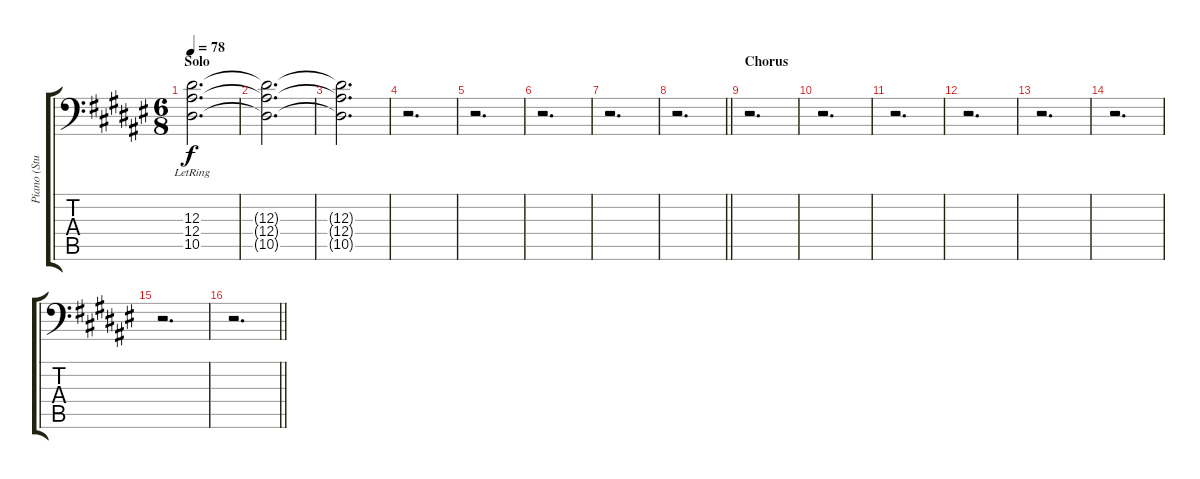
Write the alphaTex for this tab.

\track ("Piano (Studio)" "Piano (Stu") {instrument electricgrandpiano}
\staff {score tabs}
\tuning (C4 G3 Eb3 Bb2 F2 Bb1) {hide}
\ts (6 8)
\section ("" "Solo")
\tempo 78
\clef f4
\ks d#minor
(12.3{lr} 12.4{lr} 10.5).2{d dy f} |
(12.3{t} 12.4{t} 10.5{t}).2{d} |
(12.3{t} 12.4{t} 10.5{t}).2{d} |
r.2{d} |
r.2{d} |
r.2{d} |
r.2{d} |
\barLineRight lightlight
r.2{d} |
\section ("" "Chorus")
r.2{d} |
r.2{d} |
r.2{d} |
r.2{d} |
r.2{d} |
r.2{d} |
r.2{d} |
\barLineRight lightlight
r.2{d}
